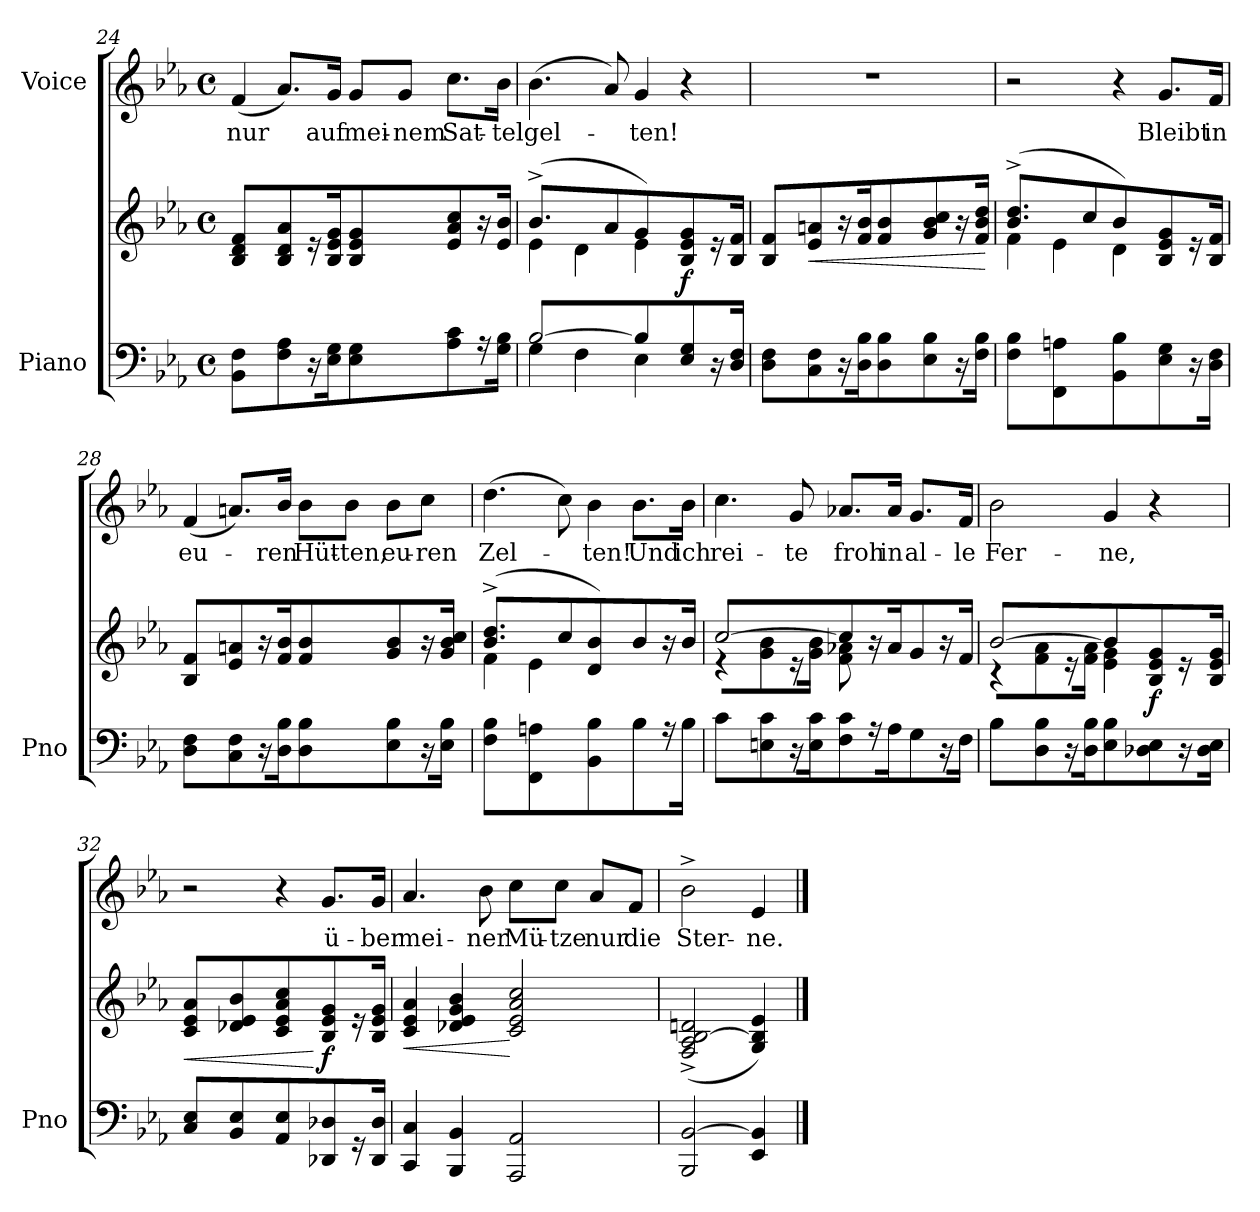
**kern	**kern	**dynam	**kern	**text
*part2	*part2	*part2	*part1	*part1
*staff3	*staff2	*staff2/3	*staff1	*staff1
*I"Piano	*	*	*I"Voice	*
*I'Pno	*	*	*	*
*clefF4	*clefG2	*	*clefG2	*
*k[b-e-a-]	*k[b-e-a-]	*	*k[b-e-a-]	*
*M4/4	*M4/4	*	*M4/4	*
*met(c)	*met(c)	*	*met(c)	*
=24	=24	=24	=24	=24
!	!	!	!	!LO:LY:b
4BB-\ 4F\	4B-/ 4d/ 4f/	.	(4f/	nur
8F\ 8A-\L	8B-/ 8d/ 8a-/L	.	8.a-/L)	.
16r	16r	.	.	.
!	!	!	!	!LO:LY:b
16E-\ 16G\JJ	16B-/ 16e-/ 16g/JJ	.	16g/Jk	auf
!	!	!	!	!LO:LY:b
4E-\ 4G\	4B-/ 4e-/ 4g/	.	8g/L	mei-
!	!	!	!	!LO:LY:b
.	.	.	8g/J	-nem
!	!	!	!	!LO:LY:b
8A-\ 8c\L	8e-/ 8a-/ 8cc/L	.	8.cc\L	Sat-
16r	16r	.	.	.
!	!	!	!	!LO:LY:b
16G\ 16B-\JJ	16e-/ 16b-/JJ	.	16b-\Jk	-tel
!!LO:LB:g=z
=25	=25	=25	=25	=25
*^	*^	*	*	*
!	!	!	!	!	!	!LO:LY:b
[2B-/	4G\	(4.b-^/	4e-\	.	(4.b-\	gel-
.	4F\	.	4d\	.	.	.
.	.	8a-/	.	.	8a-/)	.
!	!	!	!	!	!	!LO:LY:b
4B-/]	4E-\	4g/)	4e-\	.	4g/	-ten!
!	!	!	!	!LO:DY:b	!	!
8E-\ 8G\L	4ryy	8B-/ 8e-/ 8g/L	4ryy	f	4r	.
16r	.	16r	.	.	.	.
16D\ 16F\JJ	.	16B-/ 16f/JJ	.	.	.	.
*v	*v	*	*	*	*	*
*	*v	*v	*	*	*
=26	=26	=26	=26	=26
4D\ 4F\	4B-/ 4f/	.	1r	.
!	!	!LO:HP:b	!	!
8C\ 8F\L	8e-/ 8an/L	<	.	.
16r	16r	.	.	.
16D\ 16B-\JJ	16f/ 16b-/JJ	.	.	.
4D\ 4B-\	4f/ 4b-/	.	.	.
8E-\ 8B-\L	8g/ 8b-/ 8cc/L	.	.	.
16r	16r	.	.	.
16F\ 16B-\JJ	16f/ 16b-/ 16dd/JJ	.	.	.
.	.	[	.	.
=27	=27	=27	=27	=27
*	*^	*	*	*
4F\ 4B-\	(4.b-/^ 4.dd/^	4f\	.	2r	.
4FF/ 4An/	.	4e-\	.	.	.
.	8cc/	.	.	.	.
4BB-\ 4B-\	4b-/)	4d\	.	4r	.
!	!	!	!	!	!LO:LY:b
8E-\ 8G\L	8B-/ 8e-/ 8g/L	4ryy	.	8.g/L	Bleibt
16r	16r	.	.	.	.
!	!	!	!	!	!LO:LY:b
16D\ 16F\JJ	16B-/ 16f/JJ	.	.	16f/Jk	in
*	*v	*v	*	*	*
=28	=28	=28	=28	=28
!	!	!	!	!LO:LY:b
4D\ 4F\	4B-/ 4f/	.	(4f/	eu-
8C\ 8F\L	8e-/ 8an/L	.	8.an/L)	.
16r	16r	.	.	.
!	!	!	!	!LO:LY:b
16D\ 16B-\JJ	16f/ 16b-/JJ	.	16b-/Jk	-ren
!	!	!	!	!LO:LY:b
4D\ 4B-\	4f/ 4b-/	.	8b-\L	Hüt-
!	!	!	!	!LO:LY:b
.	.	.	8b-\J	-ten,
!	!	!	!	!LO:LY:b
8E-\ 8B-\L	8g/ 8b-/L	.	8b-\L	eu-
!	!	!	!	!LO:LY:b
16r	16r	.	8cc\J	-ren
16E-\ 16B-\JJ	16g/ 16b-/ 16cc/JJ	.	.	.
!!LO:LB:g=z
=29	=29	=29	=29	=29
*	*^	*	*	*
!	!	!	!	!	!LO:LY:b
4F\ 4B-\	(4.b-/^ 4.dd/^	4f\	.	(4.dd\	Zel-
4FF/ 4An/	.	4e-\	.	.	.
.	8cc/	.	.	8cc\)	.
!	!	!	!	!	!LO:LY:b
4BB-\ 4B-\	4d/ 4b-/)	2ryy	.	4b-\	-ten!
!	!	!	!	!	!LO:LY:b
8B-\L	8b-\L	.	.	8.b-\L	Und
16r	16r	.	.	.	.
!	!	!	!	!	!LO:LY:b
16B-\JJ	16b-\JJ	.	.	16b-\Jk	ich
!!LO:PB:g=z
=30	=30	=30	=30	=30	=30
!	!	!	!	!	!LO:LY:b
4c\	[2cc/	4r	.	4.cc\	rei-
8En\ 8c\L	.	8g\ 8b-\L	.	.	.
!	!	!	!	!	!LO:LY:b
16r	.	16r	.	8g/	-te
16E\ 16c\JJ	.	16g\ 16b-\JJ	.	.	.
!	!	!	!	!	!LO:LY:b
8F\ 8c\	8cc/]	8f\ 8a-X\	.	8.a-X/L	froh
16r	16r	4.ryy	.	.	.
!	!	!	!	!	!LO:LY:b
16A-\	16a-/	.	.	16a-/Jk	in
!	!	!	!	!	!LO:LY:b
8G\L	8g/L	.	.	8.g/L	al-
16r	16r	.	.	.	.
!	!	!	!	!	!LO:LY:b
16F\JJ	16f/JJ	.	.	16f/Jk	-le
=31	=31	=31	=31	=31	=31
!	!	!	!	!	!LO:LY:b
4B-\	[2b-/	4r	.	2b-\	Fer-
8D\ 8B-\L	.	8f\ 8a-\L	.	.	.
16r	.	16r	.	.	.
16D\ 16B-\JJ	.	16f\ 16a-\JJ	.	.	.
!	!	!	!	!	!LO:LY:b
4E-\ 4B-\	4b-/]	4e-\ 4g\	.	4g/	-ne,
!	!	!	!LO:DY:b	!	!
8D-X\ 8E-\L	8B-/ 8e-/ 8g/L	4ryy	f	4r	.
16r	16r	.	.	.	.
16D-\ 16E-\JJ	16B-/ 16e-/ 16g/JJ	.	.	.	.
*	*v	*v	*	*	*
=32	=32	=32	=32	=32
!	!	!LO:HP:b	!	!
4C\ 4E-\	4c/ 4e-/ 4a-/	<	2r	.
4BB-/ 4E-/	4d-X/ 4e-/ 4b-/	.	.	.
4AA-/ 4E-/	4c/ 4e-/ 4a-/ 4cc/	.	4r	.
!	!	!LO:DY:n=1:b	!	!LO:LY:b
8DD-X/ 8D-X/L	8B-/ 8e-/ 8g/L	[ f	8.g/L	ü-
16r	16r	.	.	.
!	!	!	!	!LO:LY:b
16DD-/ 16D-/JJ	16B-/ 16e-/ 16g/JJ	.	16g/Jk	-ber
=33	=33	=33	=33	=33
!	!	!LO:HP:b	!	!LO:LY:b
4CC/ 4C/	4c/ 4e-/ 4a-/	<	4.a-/	mei-
4BBB-/ 4BB-/	4d-X/ 4e-/ 4g/ 4b-/	.	.	.
!	!	!	!	!LO:LY:b
.	.	.	8b-\	-ner
!	!	!	!	!LO:LY:b
2AAA-/ 2AA-/	2c/ 2e-/ 2a-/ 2cc/	[	8cc\L	Mü-
!	!	!	!	!LO:LY:b
.	.	.	8cc\J	-tze
!	!	!	!	!LO:LY:b
.	.	.	8a-/L	nur
!	!	!	!	!LO:LY:b
.	.	.	8f/J	die
!!LO:LB:g=z
=34	=34	=34	=34	=34
!	!	!	!	!LO:LY:b
2BBB-/ [2BB-/	(2F/^ 2A-/^ [2B-/^ 2dn/^	.	2b-^\	Ster-
!	!	!	!	!LO:LY:b
4EE-/ 4BB-/]	4G/ 4B-/] 4e-/)	.	4e-/	-ne.
==	==	==	==	==
*-	*-	*-	*-	*-
